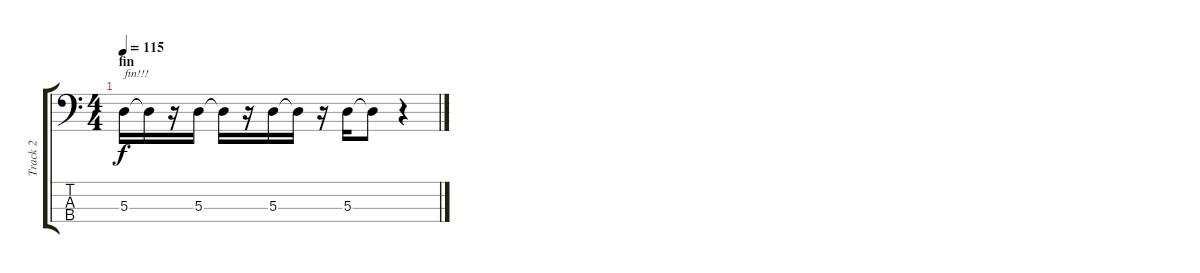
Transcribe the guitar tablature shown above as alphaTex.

\track ("Track 2" "Track 2") {instrument electricbasspick}
\staff {score tabs}
\tuning (G2 D2 A1 E1) {hide}
\ts (4 4)
\section ("" "fin")
\tempo 115
\clef f4
\ks c
5.3.16{txt "fin!!!" dy f instrument slapbass1} 5.3{t}.16 r.16 5.3.16 5.3{t}.16 r.16 5.3.16 5.3{t}.16 r.16 5.3.16 5.3{t}.8 r.4
